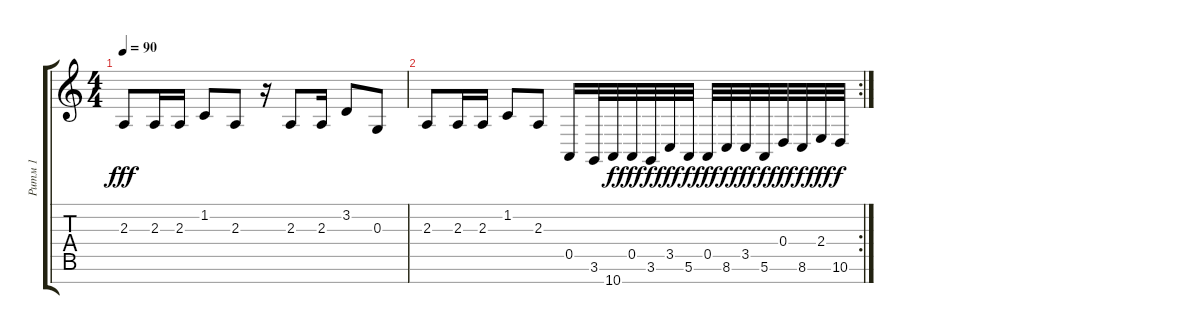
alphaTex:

\track ("Ритм 1" "Ритм 1") {instrument lead1square}
\staff {score tabs}
\tuning (E4 B3 G3 D3 A2 E2 B1) {hide}
\ts (4 4)
\tempo 90
\clef g2
\ks c
2.3.8{dy fff} 2.3.16 2.3.16 1.2.8 2.3.8 r.16 2.3.8 2.3.16 3.2.8 0.3.8 |
\rc 2
2.3.8 2.3.16 2.3.16 1.2.8 2.3.8 0.5.16 3.6.32 10.7.32{dy f} 0.5.32{dy fff} 3.6.32{dy f} 3.5.32{dy fff} 5.6.32{dy f} 0.5.32{dy fff} 8.6.32{dy f} 3.5.32{dy fff} 5.6.32{dy f} 0.4.32{dy fff} 8.6.32{dy f} 2.4.32{dy fff} 10.6.32{dy f}
